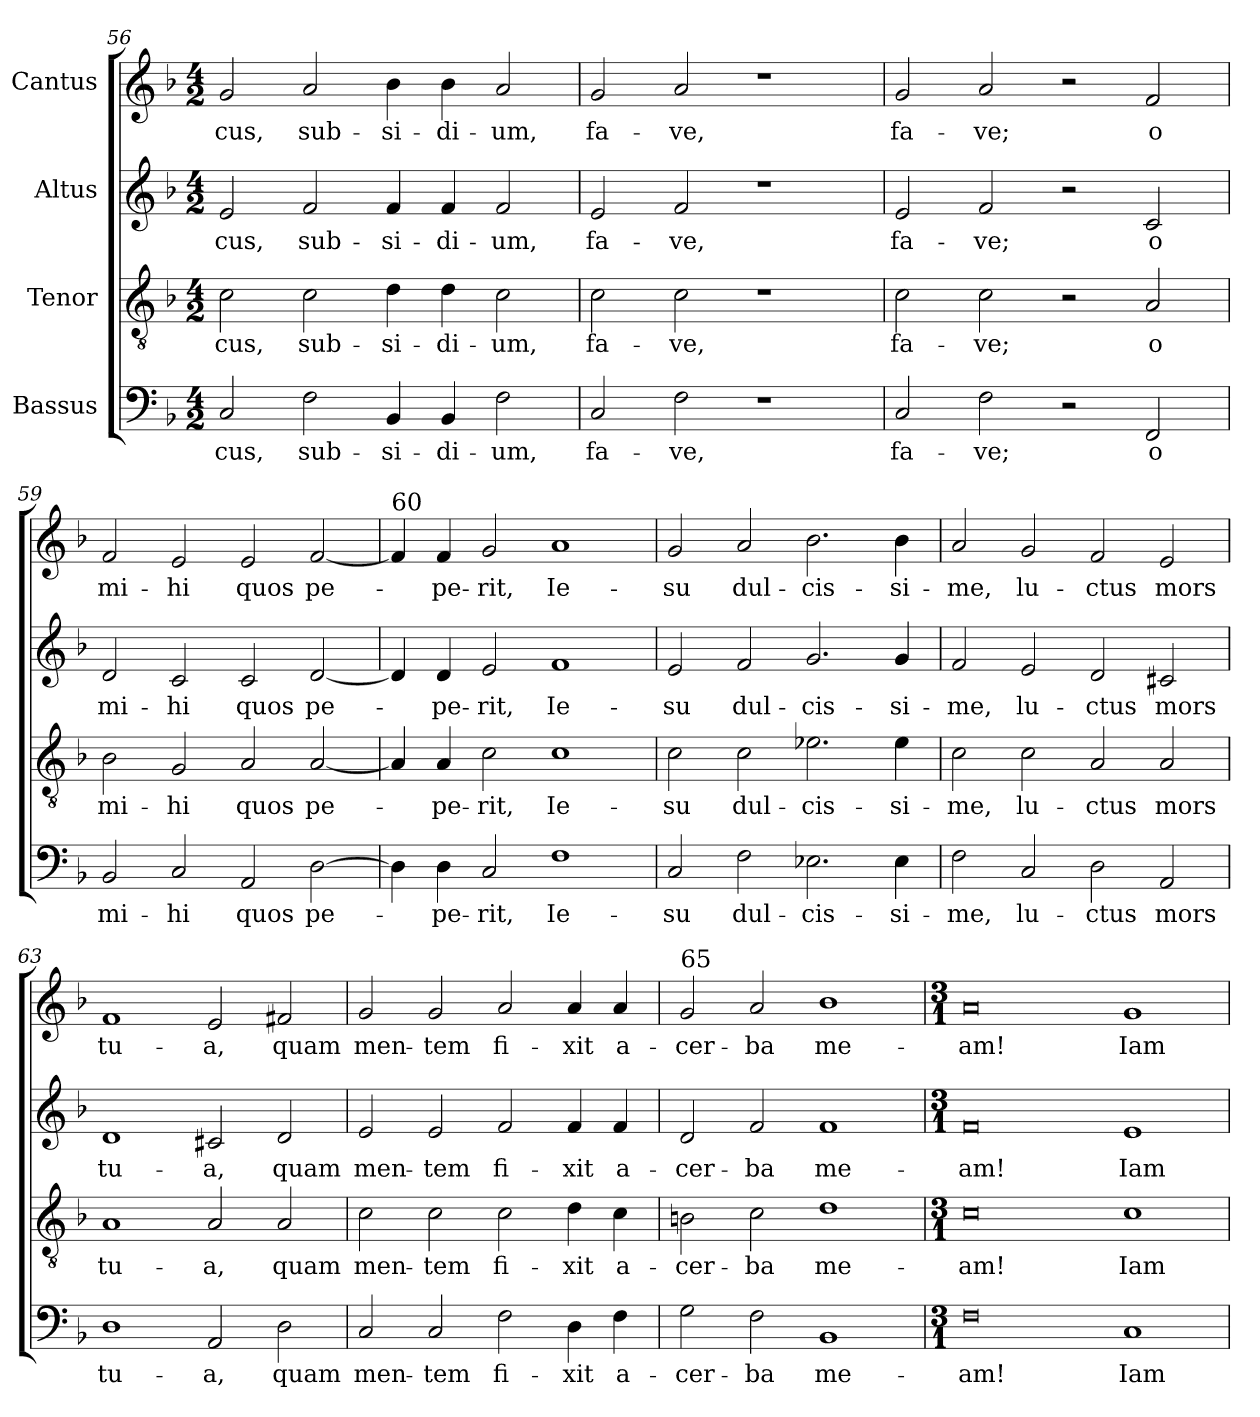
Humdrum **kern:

**kern	**text	**kern	**text	**kern	**text	**kern	**text
*part4	*part4	*part3	*part3	*part2	*part2	*part1	*part1
*staff4	*staff4	*staff3	*staff3	*staff2	*staff2	*staff1	*staff1
*I"Bassus	*	*I"Tenor	*	*I"Altus	*	*I"Cantus	*
*clefF4	*	*clefGv2	*	*clefG2	*	*clefG2	*
*k[b-]	*	*k[b-]	*	*k[b-]	*	*k[b-]	*
*M4/2	*	*M4/2	*	*M4/2	*	*M4/2	*
=56	=56	=56	=56	=56	=56	=56	=56
!	!LO:LY:b	!	!LO:LY:b	!	!LO:LY:b	!	!LO:LY:b
2C/	cus,	2c\	cus,	2e/	cus,	2g/	cus,
!	!LO:LY:b	!	!LO:LY:b	!	!LO:LY:b	!	!LO:LY:b
2F\	sub-	2c\	sub-	2f/	sub-	2a/	sub-
!	!LO:LY:b	!	!LO:LY:b	!	!LO:LY:b	!	!LO:LY:b
4BB-/	si-	4d\	si-	4f/	si-	4b-\	si-
!	!LO:LY:b	!	!LO:LY:b	!	!LO:LY:b	!	!LO:LY:b
4BB-/	di-	4d\	di-	4f/	di-	4b-\	di-
!	!LO:LY:b	!	!LO:LY:b	!	!LO:LY:b	!	!LO:LY:b
2F\	um,	2c\	um,	2f/	um,	2a/	um,
=57	=57	=57	=57	=57	=57	=57	=57
!	!LO:LY:b	!	!LO:LY:b	!	!LO:LY:b	!	!LO:LY:b
2C/	fa-	2c\	fa-	2e/	fa-	2g/	fa-
!	!LO:LY:b	!	!LO:LY:b	!	!LO:LY:b	!	!LO:LY:b
2F\	ve,	2c\	ve,	2f/	ve,	2a/	ve,
1r	.	1r	.	1r	.	1r	.
=58	=58	=58	=58	=58	=58	=58	=58
!	!LO:LY:b	!	!LO:LY:b	!	!LO:LY:b	!	!LO:LY:b
2C/	fa-	2c\	fa-	2e/	fa-	2g/	fa-
!	!LO:LY:b	!	!LO:LY:b	!	!LO:LY:b	!	!LO:LY:b
2F\	ve;	2c\	ve;	2f/	ve;	2a/	ve;
2r	.	2r	.	2r	.	2r	.
!	!LO:LY:b	!	!LO:LY:b	!	!LO:LY:b	!	!LO:LY:b
2FF/	o	2A/	o	2c/	o	2f/	o
!!LO:LB:g=z
=59	=59	=59	=59	=59	=59	=59	=59
!	!LO:LY:b	!	!LO:LY:b	!	!LO:LY:b	!	!LO:LY:b
2BB-/	mi-	2B-\	mi-	2d/	mi-	2f/	mi-
!	!LO:LY:b	!	!LO:LY:b	!	!LO:LY:b	!	!LO:LY:b
2C/	hi	2G/	hi	2c/	hi	2e/	hi
!	!LO:LY:b	!	!LO:LY:b	!	!LO:LY:b	!	!LO:LY:b
2AA/	quos	2A/	quos	2c/	quos	2e/	quos
!	!LO:LY:b	!	!LO:LY:b	!	!LO:LY:b	!	!LO:LY:b
[2D\	pe-	[2A/	pe-	[2d/	pe-	[2f/	pe-
=60	=60	=60	=60	=60	=60	=60	=60
!	!	!	!	!	!	!LO:TX:a:t=60	!
4D\]	.	4A/]	.	4d/]	.	4f/]	.
!	!LO:LY:b	!	!LO:LY:b	!	!LO:LY:b	!	!LO:LY:b
4D\	pe-	4A/	pe-	4d/	pe-	4f/	pe-
!	!LO:LY:b	!	!LO:LY:b	!	!LO:LY:b	!	!LO:LY:b
2C/	rit,	2c\	rit,	2e/	rit,	2g/	rit,
!	!LO:LY:b	!	!LO:LY:b	!	!LO:LY:b	!	!LO:LY:b
1F	Ie-	1c	Ie-	1f	Ie-	1a	Ie-
=61	=61	=61	=61	=61	=61	=61	=61
!	!LO:LY:b	!	!LO:LY:b	!	!LO:LY:b	!	!LO:LY:b
2C/	su	2c\	su	2e/	su	2g/	su
!	!LO:LY:b	!	!LO:LY:b	!	!LO:LY:b	!	!LO:LY:b
2F\	dul-	2c\	dul-	2f/	dul-	2a/	dul-
!	!LO:LY:b	!	!LO:LY:b	!	!LO:LY:b	!	!LO:LY:b
2.E-X\	cis-	2.e-X\	cis-	2.g/	cis-	2.b-\	cis-
!	!LO:LY:b	!	!LO:LY:b	!	!LO:LY:b	!	!LO:LY:b
4E-\	si-	4e-\	si-	4g/	si-	4b-\	si-
=62	=62	=62	=62	=62	=62	=62	=62
!	!LO:LY:b	!	!LO:LY:b	!	!LO:LY:b	!	!LO:LY:b
2F\	me,	2c\	me,	2f/	me,	2a/	me,
!	!LO:LY:b	!	!LO:LY:b	!	!LO:LY:b	!	!LO:LY:b
2C/	lu-	2c\	lu-	2e/	lu-	2g/	lu-
!	!LO:LY:b	!	!LO:LY:b	!	!LO:LY:b	!	!LO:LY:b
2D\	ctus	2A/	ctus	2d/	ctus	2f/	ctus
!	!LO:LY:b	!	!LO:LY:b	!	!LO:LY:b	!	!LO:LY:b
2AA/	mors	2A/	mors	2c#X/	mors	2e/	mors
=63	=63	=63	=63	=63	=63	=63	=63
!	!LO:LY:b	!	!LO:LY:b	!	!LO:LY:b	!	!LO:LY:b
1D	tu-	1A	tu-	1d	tu-	1f	tu-
!	!LO:LY:b	!	!LO:LY:b	!	!LO:LY:b	!	!LO:LY:b
2AA/	a,	2A/	a,	2c#X/	a,	2e/	a,
!	!LO:LY:b	!	!LO:LY:b	!	!LO:LY:b	!	!LO:LY:b
2D\	quam	2A/	quam	2d/	quam	2f#X/	quam
!!LO:PB:g=z
=64	=64	=64	=64	=64	=64	=64	=64
!	!LO:LY:b	!	!LO:LY:b	!	!LO:LY:b	!	!LO:LY:b
2C/	men-	2c\	men-	2e/	men-	2g/	men-
!	!LO:LY:b	!	!LO:LY:b	!	!LO:LY:b	!	!LO:LY:b
2C/	tem	2c\	tem	2e/	tem	2g/	tem
!	!LO:LY:b	!	!LO:LY:b	!	!LO:LY:b	!	!LO:LY:b
2F\	fi-	2c\	fi-	2f/	fi-	2a/	fi-
!	!LO:LY:b	!	!LO:LY:b	!	!LO:LY:b	!	!LO:LY:b
4D\	xit	4d\	xit	4f/	xit	4a/	xit
!	!LO:LY:b	!	!LO:LY:b	!	!LO:LY:b	!	!LO:LY:b
4F\	a-	4c\	a-	4f/	a-	4a/	a-
=65	=65	=65	=65	=65	=65	=65	=65
!	!	!	!	!	!	!LO:TX:a:t=65	!
!	!LO:LY:b	!	!LO:LY:b	!	!LO:LY:b	!	!LO:LY:b
2G\	cer-	2Bn\	cer-	2d/	cer-	2g/	cer-
!	!LO:LY:b	!	!LO:LY:b	!	!LO:LY:b	!	!LO:LY:b
2F\	ba	2c\	ba	2f/	ba	2a/	ba
!	!LO:LY:b	!	!LO:LY:b	!	!LO:LY:b	!	!LO:LY:b
1BB-	me-	1d	me-	1f	me-	1b-	me-
=66	=66	=66	=66	=66	=66	=66	=66
*M3/1	*	*M3/1	*	*M3/1	*	*M3/1	*
!	!LO:LY:b	!	!LO:LY:b	!	!LO:LY:b	!	!LO:LY:b
0F	am!	0c	am!	0f	am!	0a	am!
!	!LO:LY:b	!	!LO:LY:b	!	!LO:LY:b	!	!LO:LY:b
1C	Iam	1c	Iam	1e	Iam	1g	Iam
=	=	=	=	=	=	=	=
*-	*-	*-	*-	*-	*-	*-	*-
